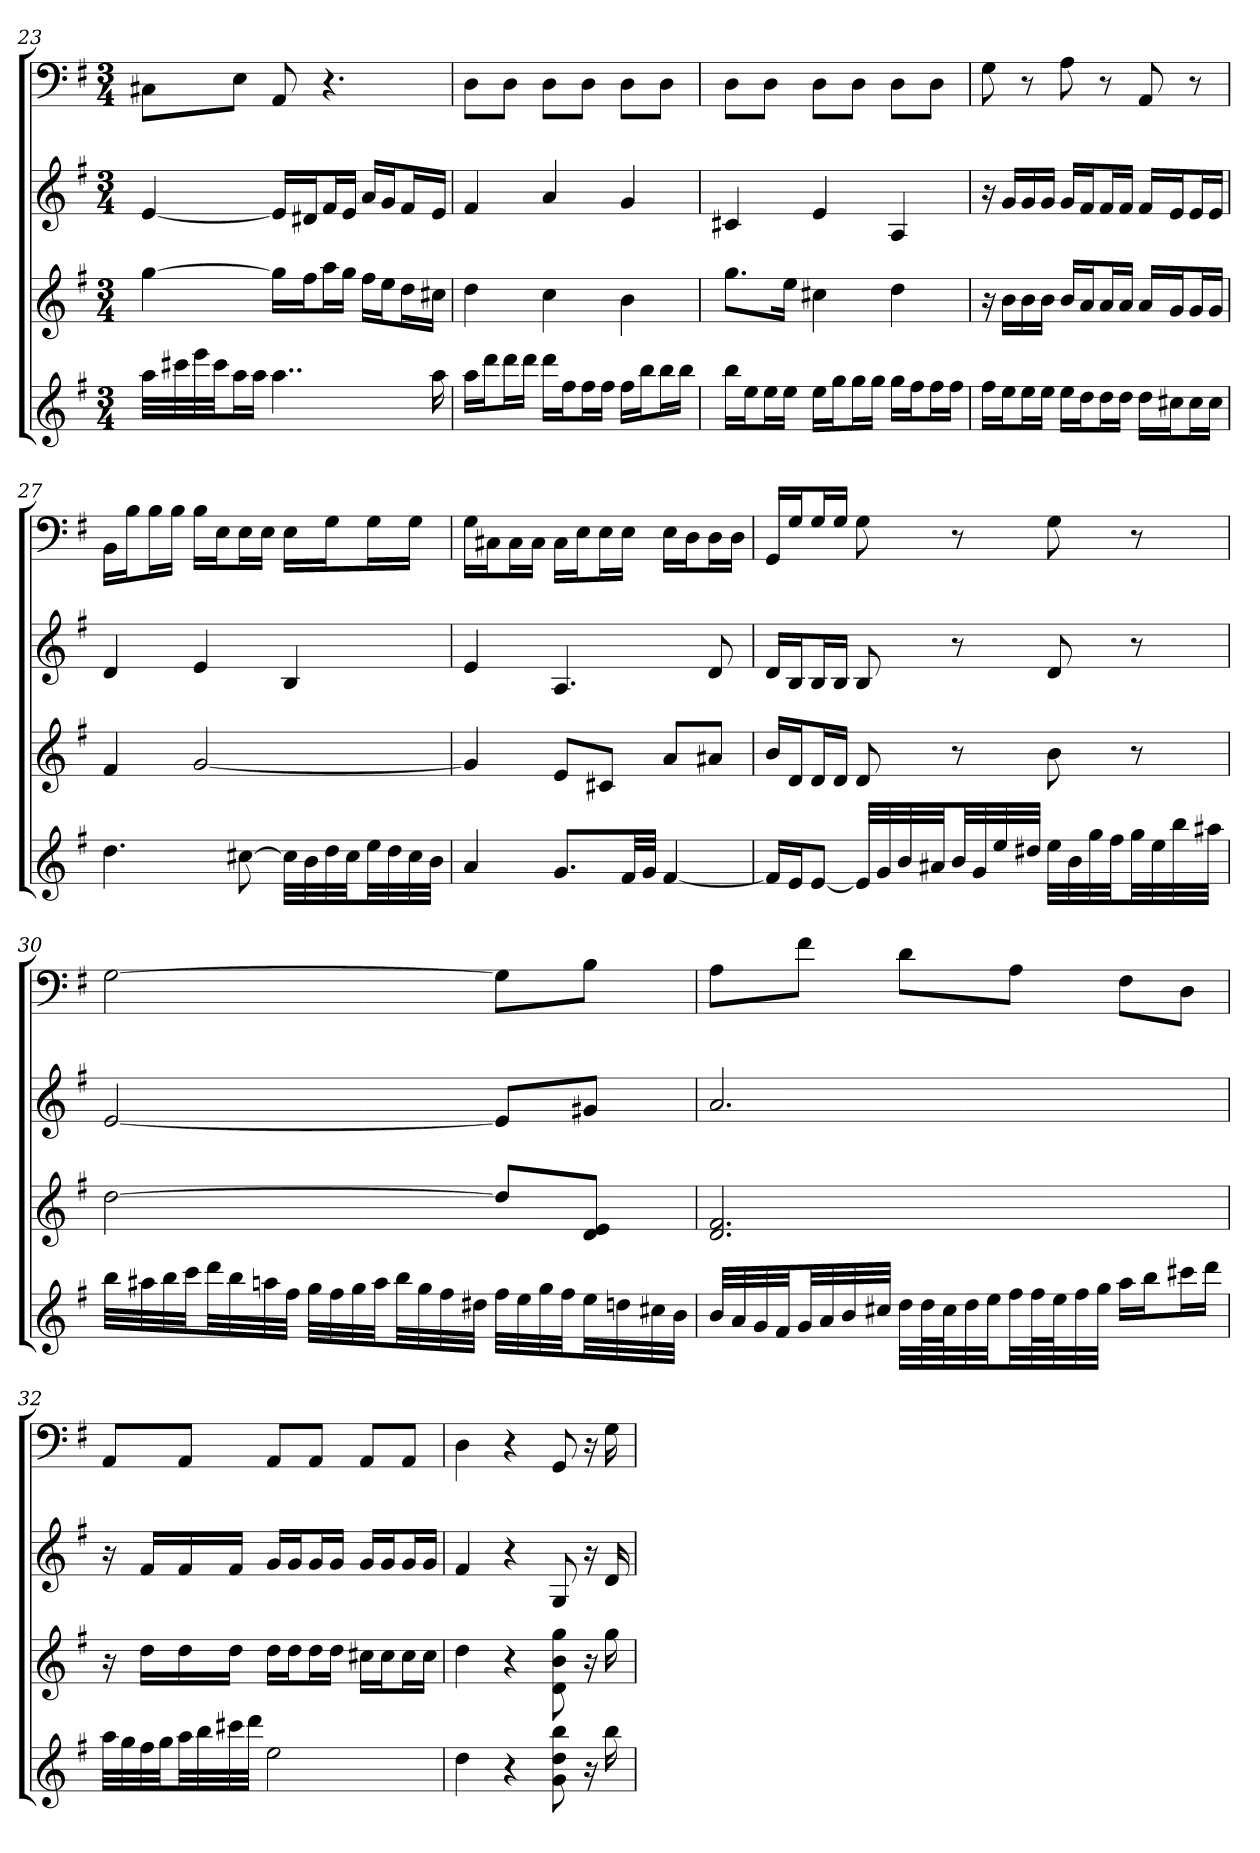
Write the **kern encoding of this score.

**kern	**kern	**kern	**kern
*part4	*part3	*part2	*part1
*staff4	*staff3	*staff2	*staff1
*k[f#]	*k[f#]	*k[f#]	*k[f#]
*G:	*G:	*G:	*G:
*M3/4	*M3/4	*M3/4	*M3/4
=23	=23	=23	=23
32aaLLL	[4gg	[4e	8C#XL
32ccc#X	.	.	.
32eee	.	.	.
32ccc#JJ	.	.	.
16aaL	.	.	8EJ
16aaJJ	.	.	.
4..aa	16ggLL]	16eLL]	8AA
.	16ff#J	16d#XJ	.
.	16aaL	16f#L	4.r
.	16ggJJ	16eJJ	.
.	16ff#LL	16aLL	.
.	16eeJ	16gJ	.
.	16ddL	16f#L	.
16aa	16cc#XJJ	16eJJ	.
=24	=24	=24	=24
16aaLL	4dd	4f#	8DL
16dddJ	.	.	.
16dddL	.	.	8DJ
16dddJJ	.	.	.
16dddLL	4cc	4a	8DL
16ff#J	.	.	.
16ff#L	.	.	8DJ
16ff#JJ	.	.	.
16ff#LL	4b	4g	8DL
16bbJ	.	.	.
16bbL	.	.	8DJ
16bbJJ	.	.	.
=25	=25	=25	=25
16bbLL	8.ggL	4c#X	8DL
16eeJ	.	.	.
16eeL	.	.	8DJ
16eeJJ	16eeJk	.	.
16eeLL	4cc#X	4e	8DL
16ggJ	.	.	.
16ggL	.	.	8DJ
16ggJJ	.	.	.
16ggLL	4dd	4A	8DL
16ff#J	.	.	.
16ff#L	.	.	8DJ
16ff#JJ	.	.	.
=26	=26	=26	=26
16ff#LL	16r	16r	8G
16eeJ	16bLL	16gLL	.
16eeL	16b	16g	8r
16eeJJ	16bJJ	16gJJ	.
16eeLL	16bLL	16gLL	8A
16ddJ	16aJ	16f#J	.
16ddL	16aL	16f#L	8r
16ddJJ	16aJJ	16f#JJ	.
16ddLL	16aLL	16f#LL	8AA
16cc#XJ	16gJ	16eJ	.
16cc#L	16gL	16eL	8r
16cc#JJ	16gJJ	16eJJ	.
=27	=27	=27	=27
4.dd	4f#	4d	16BBLL
.	.	.	16BJ
.	.	.	16BL
.	.	.	16BJJ
.	[2g	4e	16BLL
.	.	.	16EJ
[8cc#X	.	.	16EL
.	.	.	16EJJ
32cc#LLL]	.	4B	16ELL
32b	.	.	.
32dd	.	.	16GJ
32cc#JJ	.	.	.
32eeLL	.	.	16GL
32dd	.	.	.
32cc#	.	.	16GJJ
32bJJJ	.	.	.
=28	=28	=28	=28
4a	4g]	4e	16GLL
.	.	.	16C#XJ
.	.	.	16C#L
.	.	.	16C#JJ
8.gL	8eL	4.A	16C#LL
.	.	.	16EJ
.	8c#XJ	.	16EL
32f#LL	.	.	16EJJ
32gJJJ	.	.	.
[4f#	8aL	.	16ELL
.	.	.	16DJ
.	8a#XJ	8d	16DL
.	.	.	16DJJ
=29	=29	=29	=29
16f#LL]	16bLL	16dLL	16GGLL
16eJ	16dJ	16BJ	16GJ
[8eJ	16dL	16BL	16GL
.	16dJJ	16BJJ	16GJJ
32eLLL]	8d	8B	8G
32g	.	.	.
32b	.	.	.
32a#XJJ	.	.	.
32bLL	8r	8r	8r
32g	.	.	.
32ee	.	.	.
32dd#XJJJ	.	.	.
32eeLLL	8b	8d	8G
32b	.	.	.
32gg	.	.	.
32ff#JJ	.	.	.
32ggLL	8r	8r	8r
32ee	.	.	.
32bb	.	.	.
32aa#XJJJ	.	.	.
=30	=30	=30	=30
32bbLLL	[2dd	[2e	[2G
32aa#X	.	.	.
32bb	.	.	.
32cccJJ	.	.	.
32dddLL	.	.	.
32bb	.	.	.
32aan	.	.	.
32ff#JJJ	.	.	.
32ggLLL	.	.	.
32ff#	.	.	.
32gg	.	.	.
32aaJJ	.	.	.
32bbLL	.	.	.
32gg	.	.	.
32ff#	.	.	.
32dd#XJJJ	.	.	.
32ff#LLL	8ddL]	8eL]	8GL]
32ee	.	.	.
32gg	.	.	.
32ff#JJ	.	.	.
32eeLL	8d 8eJ	8g#XJ	8BJ
32ddn	.	.	.
32cc#X	.	.	.
32bJJJ	.	.	.
=31	=31	=31	=31
32bLLL	2.d 2.f#	2.a	8AL
32a	.	.	.
32g	.	.	.
32f#JJ	.	.	.
32gLL	.	.	8f#J
32a	.	.	.
32b	.	.	.
32cc#XJJJ	.	.	.
32ddLLL	.	.	8dL
64ddL	.	.	.
64cc#J	.	.	.
32dd	.	.	.
32eeJJ	.	.	.
32ff#LL	.	.	8AJ
64ff#L	.	.	.
64eeJ	.	.	.
32ff#	.	.	.
32ggJJJ	.	.	.
16aaLL	.	.	8F#L
16bbJ	.	.	.
16ccc#XL	.	.	8DJ
16dddJJ	.	.	.
=32	=32	=32	=32
32aaLLL	16r	16r	8AAL
32gg	.	.	.
32ff#	16ddLL	16f#LL	.
32ggJJ	.	.	.
32aaLL	16dd	16f#	8AAJ
32bb	.	.	.
32ccc#X	16ddJJ	16f#JJ	.
32dddJJJ	.	.	.
2ee	16ddLL	16gLL	8AAL
.	16ddJ	16gJ	.
.	16ddL	16gL	8AAJ
.	16ddJJ	16gJJ	.
.	16cc#XLL	16gLL	8AAL
.	16cc#J	16gJ	.
.	16cc#L	16gL	8AAJ
.	16cc#JJ	16gJJ	.
=33	=33	=33	=33
4dd	4dd	4f#	4D
4r	4r	4r	4r
8g 8dd 8bb	8d 8b 8gg	8G	8GG
16r	16r	16r	16r
16bb	16gg	16d	16G
=	=	=	=
*-	*-	*-	*-
